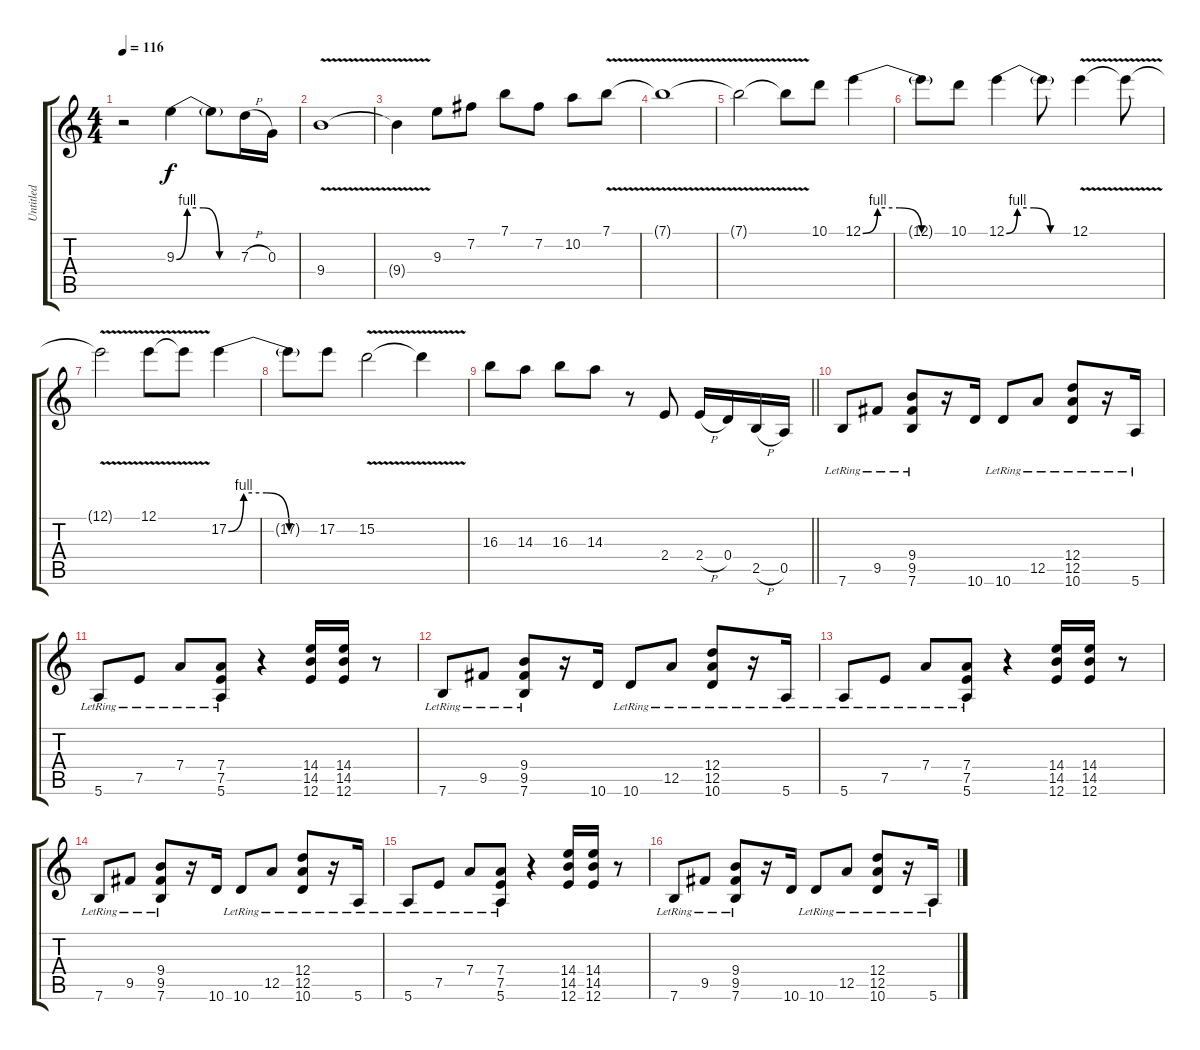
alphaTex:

\track ("Untitled" "Untitled") {instrument distortionguitar}
\staff {score tabs}
\tuning (E4 B3 G3 D3 A2 E2) {hide}
\ts (4 4)
\tempo 116
\clef g2
\ks c
r.2{dy f instrument distortionguitar} 9.3{be (custom 0 0 10 4 25 4 40 0 60 0)}.4 9.3{t}.8 7.3{h}.16 0.3.16 |
9.4{v}.1 |
9.4{v t}.4 9.3.8 7.2.8 7.1.8 7.2.8 10.2.8 7.1{v}.8 |
7.1{v t}.1 |
7.1{v t}.2 7.1{v t}.8 10.1.8 12.1{be (custom 0 0 10 4 25 4 40 0 60 0)}.4 |
12.1{t}.8 10.1.8 12.1{be (custom 0 0 10 4 25 4 40 0 60 0)}.4 12.1{t}.8 12.1{v}.4 12.1{v t}.8 |
12.1{v t}.2 12.1{v}.8 12.1{t}.8 17.2{be (custom 0 0 10 4 25 4 40 0 60 0)}.4 |
17.2{t}.8 17.2.8 15.2{v}.2 15.2{v t}.4 |
\barLineRight lightlight
16.3.8 14.3.8 16.3.8 14.3.8 r.8 2.4.8 2.4{h}.16 0.4.16 2.5{h}.16 0.5.16 |
7.6{lr}.8 9.5{lr}.8 (9.4{lr} 9.5{lr} 7.6{lr}).8 r.16 10.6.16 10.6{lr}.8 12.5{lr}.8 (12.4{lr} 12.5{lr} 10.6{lr}).8 r.16 5.6{lr}.16 |
5.6{lr}.8 7.5{lr}.8 7.4{lr}.8 (7.4{lr} 7.5{lr} 5.6{lr}).8 r.4 (14.4 14.5 12.6).16 (14.4 14.5 12.6).16 r.8 |
7.6{lr}.8 9.5{lr}.8 (9.4{lr} 9.5{lr} 7.6{lr}).8 r.16 10.6.16 10.6{lr}.8 12.5{lr}.8 (12.4{lr} 12.5{lr} 10.6{lr}).8 r.16 5.6{lr}.16 |
5.6{lr}.8 7.5{lr}.8 7.4{lr}.8 (7.4{lr} 7.5{lr} 5.6{lr}).8 r.4 (14.4 14.5 12.6).16 (14.4 14.5 12.6).16 r.8 |
7.6{lr}.8 9.5{lr}.8 (9.4{lr} 9.5{lr} 7.6{lr}).8 r.16 10.6.16 10.6{lr}.8 12.5{lr}.8 (12.4{lr} 12.5{lr} 10.6{lr}).8 r.16 5.6{lr}.16 |
5.6{lr}.8 7.5{lr}.8 7.4{lr}.8 (7.4{lr} 7.5{lr} 5.6{lr}).8 r.4 (14.4 14.5 12.6).16 (14.4 14.5 12.6).16 r.8 |
7.6{lr}.8 9.5{lr}.8 (9.4{lr} 9.5{lr} 7.6{lr}).8 r.16 10.6.16 10.6{lr}.8 12.5{lr}.8 (12.4{lr} 12.5{lr} 10.6{lr}).8 r.16 5.6{lr}.16
